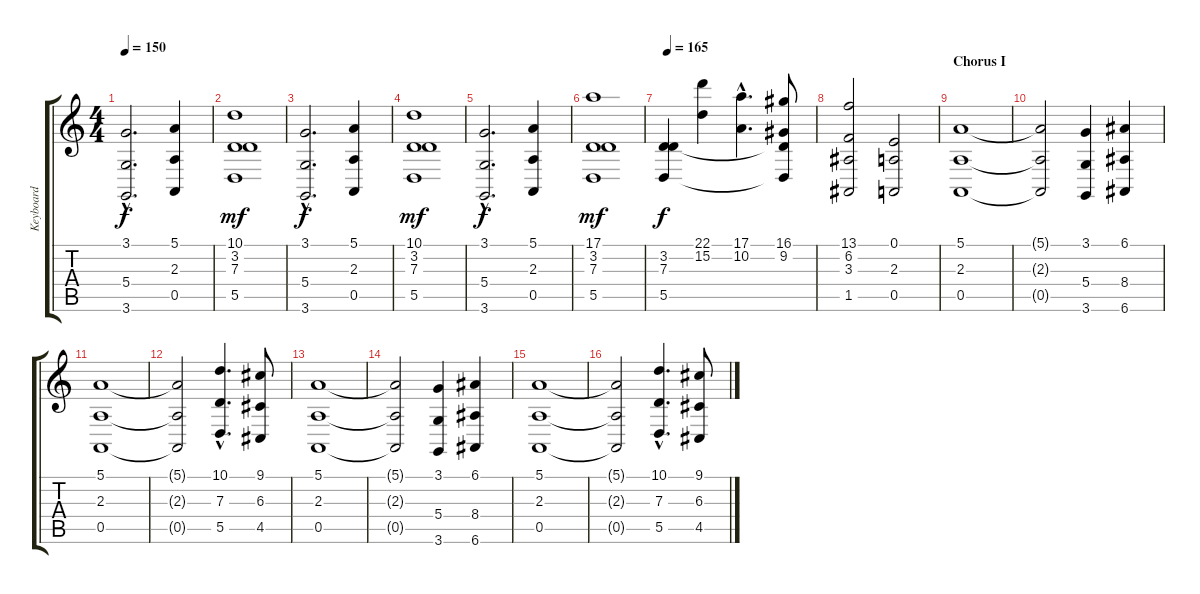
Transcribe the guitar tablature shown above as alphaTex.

\track ("Keyboard" "Keyboard") {instrument choiraahs}
\staff {score tabs}
\tuning (E4 B3 G3 D3 A2 E2) {hide}
\ts (4 4)
\tempo 150
\clef g2
\ks c
(3.1{hac} 5.4{hac} 3.6{hac}).2{d dy f} (5.1 2.3 0.5).4 |
(10.1 3.2 7.3 5.5).1{dy mf} |
(3.1{hac} 5.4{hac} 3.6{hac}).2{d dy f} (5.1 2.3 0.5).4 |
(10.1 3.2 7.3 5.5).1{dy mf} |
(3.1{hac} 5.4{hac} 3.6{hac}).2{d dy f} (5.1 2.3 0.5).4 |
(17.1 3.2 7.3 5.5).1{dy mf} |
\tempo 165
(3.2 7.3 5.5).4{dy f} (22.1 15.2).4 (17.1{hac} 10.2{hac}).4{d} (16.1 9.2 7.3{t} 5.5{t}).8 |
(13.1 6.2 3.3 1.5).2 (0.1 2.3 0.5).2 |
\section ("" "Chorus I")
(5.1 2.3 0.5).1 |
(5.1{t} 2.3{t} 0.5{t}).2 (3.1 5.4 3.6).4 (6.1 8.4 6.6).4 |
(5.1 2.3 0.5).1 |
(5.1{t} 2.3{t} 0.5{t}).2 (10.1{hac} 7.3{hac} 5.5{hac}).4{d} (9.1 6.3 4.5).8 |
(5.1 2.3 0.5).1 |
(5.1{t} 2.3{t} 0.5{t}).2 (3.1 5.4 3.6).4 (6.1 8.4 6.6).4 |
(5.1 2.3 0.5).1 |
(5.1{t} 2.3{t} 0.5{t}).2 (10.1{hac} 7.3{hac} 5.5{hac}).4{d} (9.1 6.3 4.5).8
